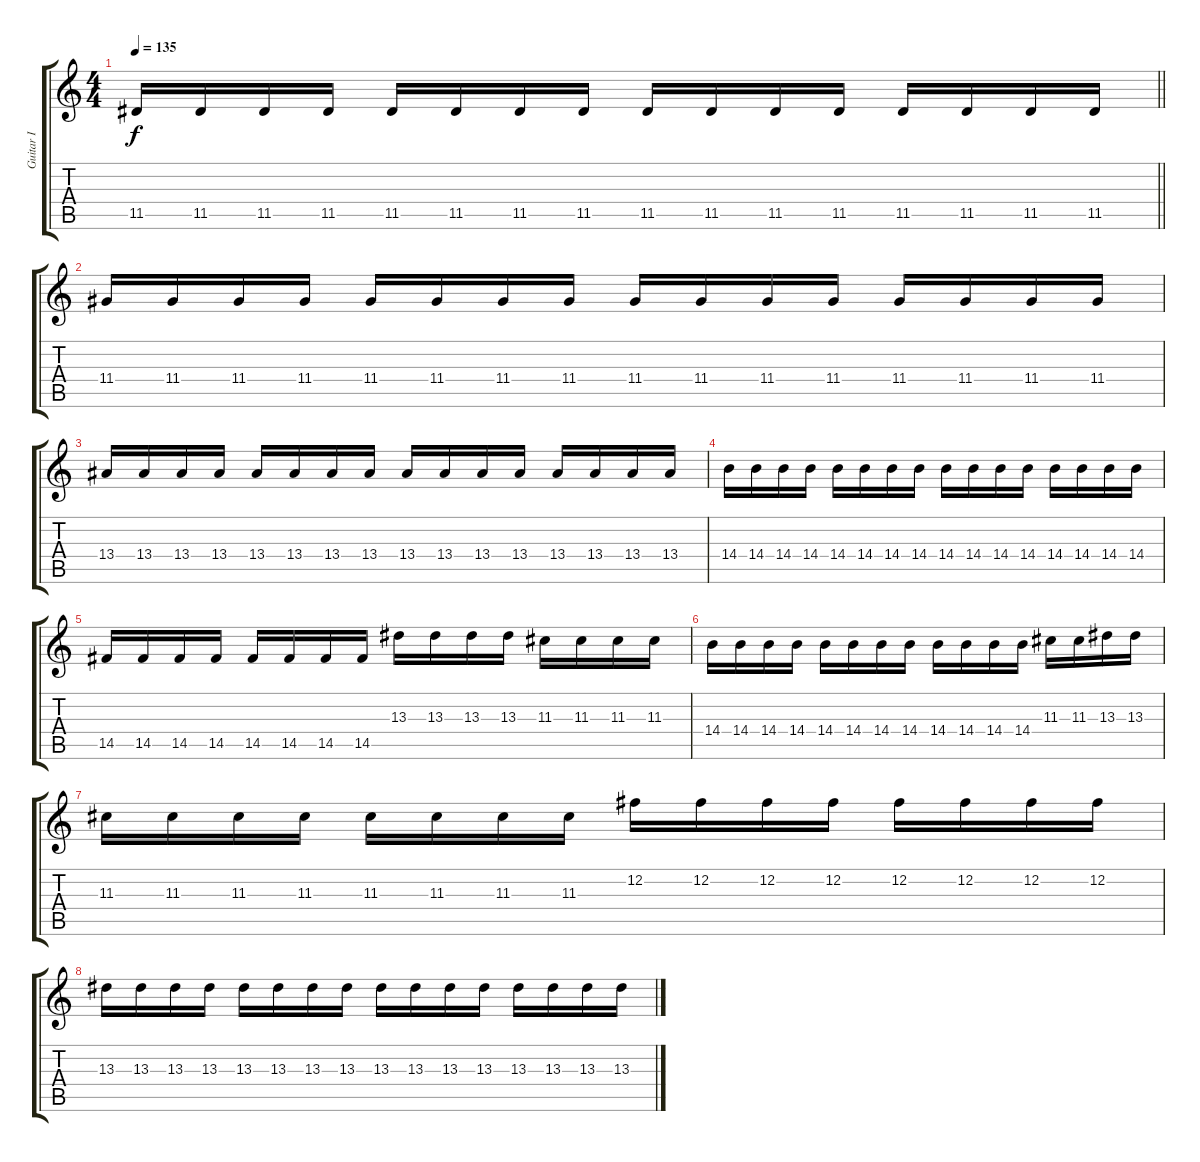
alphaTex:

\track ("Guitar I" "Guitar I") {instrument distortionguitar}
\staff {score tabs}
\tuning (B3 Gb3 D3 A2 E2 B1) {hide}
\ts (4 4)
\tempo 135
\clef g2
\barLineRight lightlight
\ks c
11.5.16{dy f} 11.5.16 11.5.16 11.5.16 11.5.16 11.5.16 11.5.16 11.5.16 11.5.16 11.5.16 11.5.16 11.5.16 11.5.16 11.5.16 11.5.16 11.5.16 |
\section ("" "")
11.4.16 11.4.16 11.4.16 11.4.16 11.4.16 11.4.16 11.4.16 11.4.16 11.4.16 11.4.16 11.4.16 11.4.16 11.4.16 11.4.16 11.4.16 11.4.16 |
13.4.16 13.4.16 13.4.16 13.4.16 13.4.16 13.4.16 13.4.16 13.4.16 13.4.16 13.4.16 13.4.16 13.4.16 13.4.16 13.4.16 13.4.16 13.4.16 |
14.4.16 14.4.16 14.4.16 14.4.16 14.4.16 14.4.16 14.4.16 14.4.16 14.4.16 14.4.16 14.4.16 14.4.16 14.4.16 14.4.16 14.4.16 14.4.16 |
14.5.16 14.5.16 14.5.16 14.5.16 14.5.16 14.5.16 14.5.16 14.5.16 13.3.16 13.3.16 13.3.16 13.3.16 11.3.16 11.3.16 11.3.16 11.3.16 |
14.4.16 14.4.16 14.4.16 14.4.16 14.4.16 14.4.16 14.4.16 14.4.16 14.4.16 14.4.16 14.4.16 14.4.16 11.3.16 11.3.16 13.3.16 13.3.16 |
11.3.16 11.3.16 11.3.16 11.3.16 11.3.16 11.3.16 11.3.16 11.3.16 12.2.16 12.2.16 12.2.16 12.2.16 12.2.16 12.2.16 12.2.16 12.2.16 |
13.3.16 13.3.16 13.3.16 13.3.16 13.3.16 13.3.16 13.3.16 13.3.16 13.3.16 13.3.16 13.3.16 13.3.16 13.3.16 13.3.16 13.3.16 13.3.16
